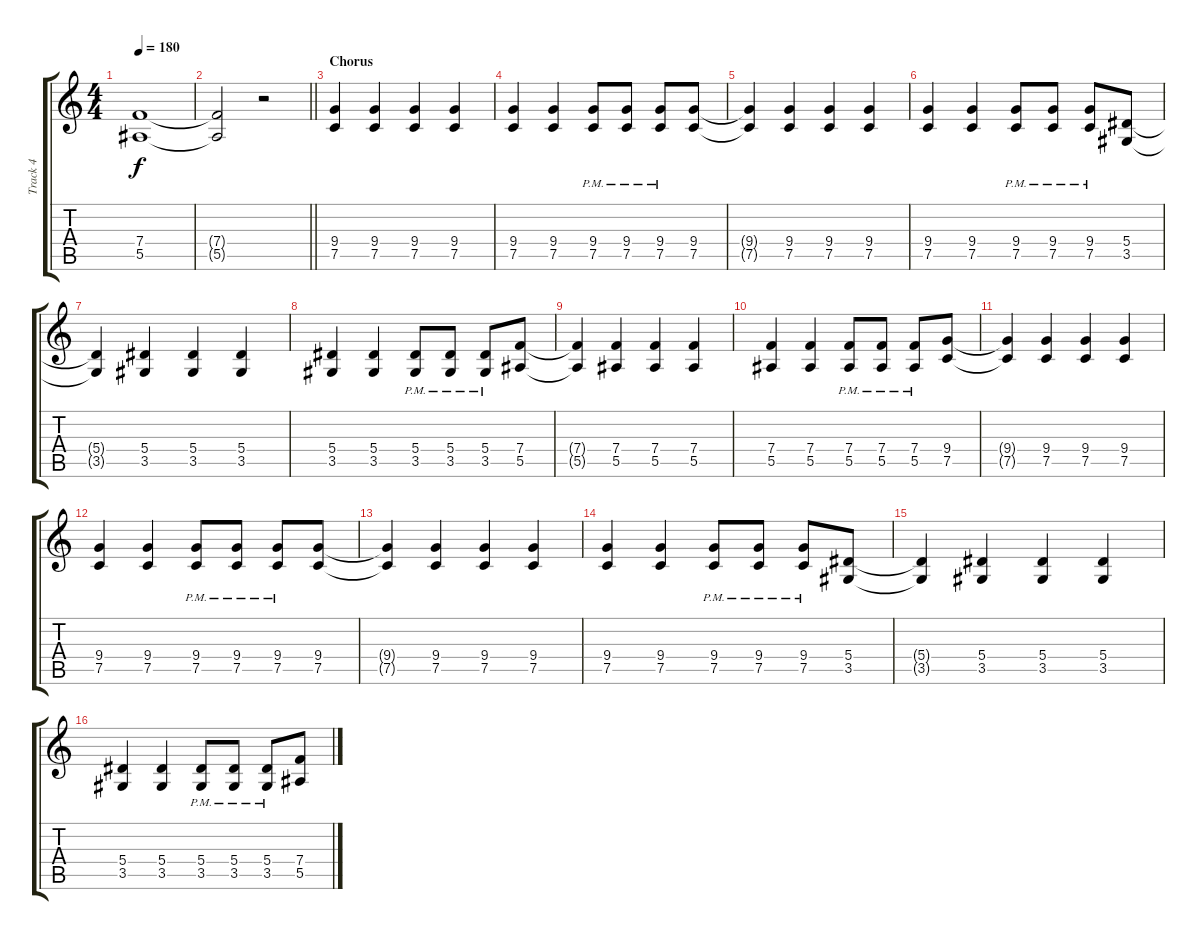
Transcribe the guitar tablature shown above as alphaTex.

\track ("Track 4" "Track 4") {instrument distortionguitar}
\staff {score tabs}
\tuning (C4 G3 Eb3 Bb2 F2 C2) {hide}
\ts (4 4)
\tempo 180
\clef g2
\ks c
(7.4 5.5).1{dy f} |
\barLineRight lightlight
(7.4{t} 5.5{t}).2 r.2 |
\section ("" "Chorus")
(9.4 7.5).4 (9.4 7.5).4 (9.4 7.5).4 (9.4 7.5).4 |
(9.4 7.5).4 (9.4 7.5).4 (9.4{pm} 7.5{pm}).8 (9.4{pm} 7.5{pm}).8 (9.4{pm} 7.5{pm}).8 (9.4 7.5).8 |
(9.4{t} 7.5{t}).4 (9.4 7.5).4 (9.4 7.5).4 (9.4 7.5).4 |
(9.4 7.5).4 (9.4 7.5).4 (9.4{pm} 7.5{pm}).8 (9.4{pm} 7.5{pm}).8 (9.4{pm} 7.5{pm}).8 (5.4 3.5).8 |
(5.4{t} 3.5{t}).4 (5.4 3.5).4 (5.4 3.5).4 (5.4 3.5).4 |
(5.4 3.5).4 (5.4 3.5).4 (5.4{pm} 3.5{pm}).8 (5.4{pm} 3.5{pm}).8 (5.4{pm} 3.5{pm}).8 (7.4 5.5).8 |
(7.4{t} 5.5{t}).4 (7.4 5.5).4 (7.4 5.5).4 (7.4 5.5).4 |
(7.4 5.5).4 (7.4 5.5).4 (7.4{pm} 5.5{pm}).8 (7.4{pm} 5.5{pm}).8 (7.4{pm} 5.5{pm}).8 (9.4 7.5).8 |
(9.4{t} 7.5{t}).4 (9.4 7.5).4 (9.4 7.5).4 (9.4 7.5).4 |
(9.4 7.5).4 (9.4 7.5).4 (9.4{pm} 7.5{pm}).8 (9.4{pm} 7.5{pm}).8 (9.4{pm} 7.5{pm}).8 (9.4 7.5).8 |
(9.4{t} 7.5{t}).4 (9.4 7.5).4 (9.4 7.5).4 (9.4 7.5).4 |
(9.4 7.5).4 (9.4 7.5).4 (9.4{pm} 7.5{pm}).8 (9.4{pm} 7.5{pm}).8 (9.4{pm} 7.5{pm}).8 (5.4 3.5).8 |
(5.4{t} 3.5{t}).4 (5.4 3.5).4 (5.4 3.5).4 (5.4 3.5).4 |
(5.4 3.5).4 (5.4 3.5).4 (5.4{pm} 3.5{pm}).8 (5.4{pm} 3.5{pm}).8 (5.4{pm} 3.5{pm}).8 (7.4 5.5).8
